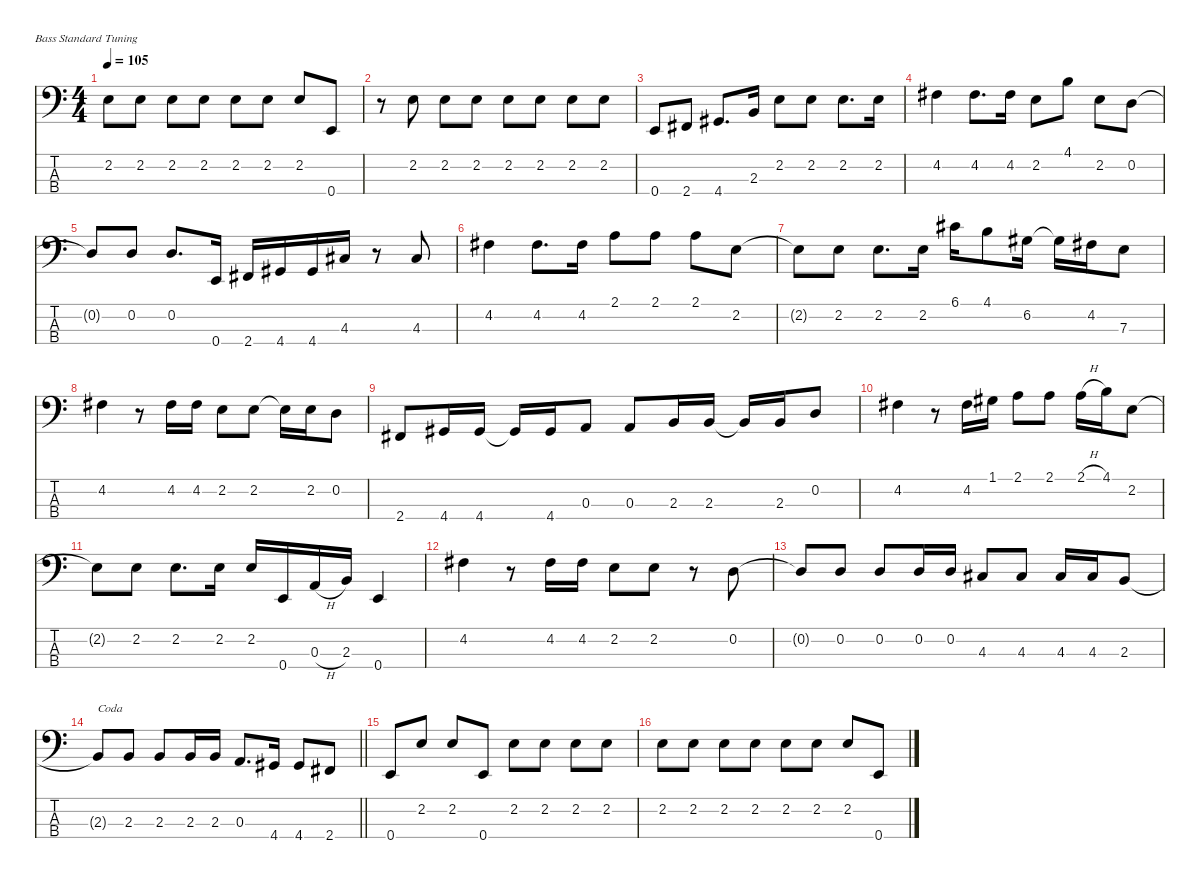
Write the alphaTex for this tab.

\defaultSystemsLayout 4
\hideDynamics
\bracketExtendMode nobrackets
\singleTrackTrackNamePolicy hidden
\multiTrackTrackNamePolicy hidden
\otherSystemsTrackNameOrientation horizontal
\track ("Jones" "el.bs.") {defaultSystemsLayout 4 instrument electricbassfinger}
\staff {score tabs}
\tuning (G2 D2 A1 E1)
\ts (4 4)
\tempo 105
\clef f4
\ks c
2.2.8{dy f beam Down} 2.2.8{beam Down} 2.2.8{beam Down} 2.2.8{beam Down} 2.2.8{beam Down} 2.2.8{beam Down} 2.2.8{beam Up} 0.4.8{beam Up} |
r.8{beam Down} 2.2.8{beam Down} 2.2.8{beam Down} 2.2.8{beam Down} 2.2.8{beam Down} 2.2.8{beam Down} 2.2.8{beam Down} 2.2.8{beam Down} |
0.4.8{beam Up} 2.4{acc #}.8{beam Up} 4.4{acc #}.8{d beam Up} 2.3.16{beam Up} 2.2.8{beam Down} 2.2.8{beam Down} 2.2.8{d beam Down} 2.2.16{beam Down} |
4.2{acc #}.4{beam Down} 4.2{acc #}.8{d beam Down} 4.2{acc #}.16{beam Down} 2.2.8{beam Down} 4.1.8{beam Down} 2.2.8{beam Down} 0.2.8{beam Down} |
0.2{t}.8{beam Up} 0.2.8{beam Up} 0.2.8{d beam Up} 0.4.16{beam Up} 2.4{acc #}.16{beam Up} 4.4{acc #}.16{beam Up} 4.4{acc #}.16{beam Up} 4.3{acc #}.16{beam Up} r.8{beam Up} 4.3{acc #}.8{beam Up} |
4.2{acc #}.4{beam Down} 4.2{acc #}.8{d beam Down} 4.2{acc #}.16{beam Down} 2.1.8{beam Down} 2.1.8{beam Down} 2.1.8{beam Down} 2.2.8{beam Down} |
2.2{t}.8{beam Down} 2.2.8{beam Down} 2.2.8{d beam Down} 2.2.16{beam Down} 6.1{acc #}.16{beam Down} 4.1.8{beam Down} 6.2{acc #}.16{beam Down} 6.2{t acc #}.16{beam Down} 4.2{acc #}.16{beam Down} 7.3.8{beam Down} |
4.2{acc #}.4{beam Down} r.8{beam Down} 4.2{acc #}.16{beam Down} 4.2{acc #}.16{beam Down} 2.2.8{beam Down} 2.2.8{beam Down} 2.2{t}.16{beam Down} 2.2.16{beam Down} 0.2.8{beam Down} |
2.4{acc #}.8{beam Up} 4.4{acc #}.16{beam Up} 4.4{acc #}.16{beam Up} 4.4{t acc #}.16{beam Up} 4.4{acc #}.16{beam Up} 0.3.8{beam Up} 0.3.8{beam Up} 2.3.16{beam Up} 2.3.16{beam Up} 2.3{t}.16{beam Up} 2.3.16{beam Up} 0.2.8{beam Up} |
4.2{acc #}.4{beam Down} r.8{beam Down} 4.2{acc #}.16{beam Down} 1.1{acc #}.16{beam Down} 2.1.8{beam Down} 2.1.8{beam Down} 2.1{h}.16{beam Down} 4.1.16{beam Down} 2.2.8{beam Down} |
2.2{t}.8{beam Down} 2.2.8{beam Down} 2.2.8{d beam Down} 2.2.16{beam Down} 2.2.16{beam Up} 0.4.16{beam Up} 0.3{h}.16{beam Up} 2.3.16{beam Up} 0.4.4{beam Up} |
4.2{acc #}.4{beam Down} r.8{beam Down} 4.2{acc #}.16{beam Down} 4.2{acc #}.16{beam Down} 2.2.8{beam Down} 2.2.8{beam Down} r.8{beam Down} 0.2.8{beam Down} |
0.2{t}.8{beam Up} 0.2.8{beam Up} 0.2.8{beam Up} 0.2.16{beam Up} 0.2.16{beam Up} 4.3{acc #}.8{beam Up} 4.3{acc #}.8{beam Up} 4.3{acc #}.16{beam Up} 4.3{acc #}.16{beam Up} 2.3.8{beam Up} |
\barLineRight lightlight
2.3{t}.8{txt "Coda" beam Up} 2.3.8{beam Up} 2.3.8{beam Up} 2.3.16{beam Up} 2.3.16{beam Up} 0.3.8{d beam Up} 4.4{acc #}.16{beam Up} 4.4{acc #}.8{beam Up} 2.4{acc #}.8{beam Up} |
0.4.8{beam Up} 2.2.8{beam Up} 2.2.8{beam Up} 0.4.8{beam Up} 2.2.8{beam Down} 2.2.8{beam Down} 2.2.8{beam Down} 2.2.8{beam Down} |
2.2.8{beam Down} 2.2.8{beam Down} 2.2.8{beam Down} 2.2.8{beam Down} 2.2.8{beam Down} 2.2.8{beam Down} 2.2.8{beam Up} 0.4.8{beam Up}
